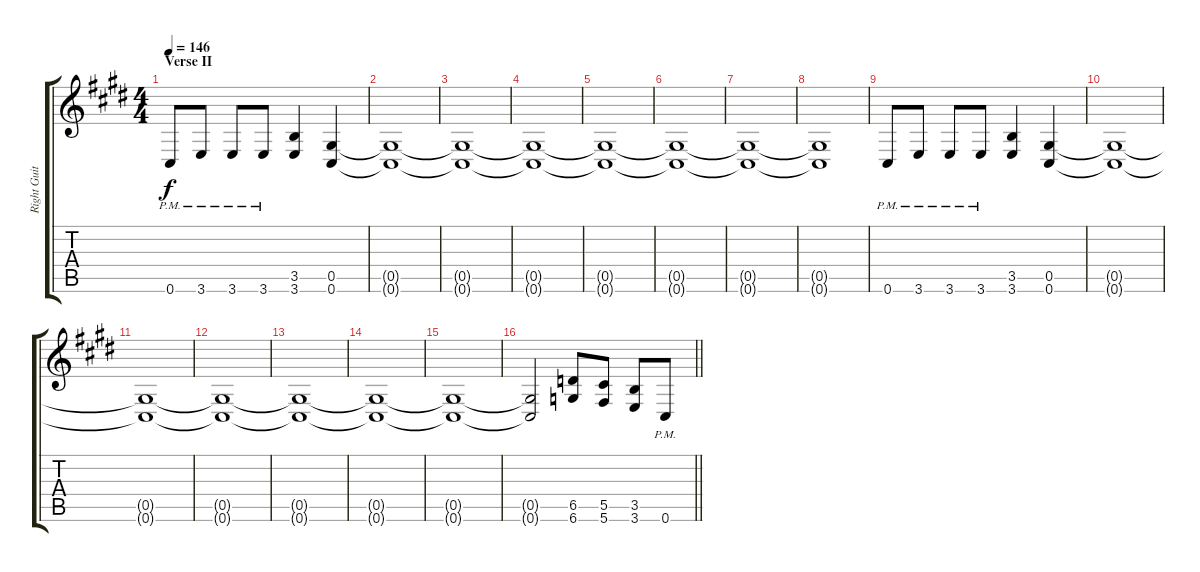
\track ("Right Guitar" "Right Guit") {instrument overdrivenguitar}
\staff {score tabs}
\tuning (Eb4 Bb3 Gb3 Db3 Ab2 Db2) {hide}
\ts (4 4)
\section ("" "Verse II")
\tempo 146
\clef g2
\ks e
0.6{pm}.8{dy f} 3.6{pm}.8 3.6{pm}.8 3.6{pm}.8 (3.5 3.6).4 (0.5 0.6).4 |
(0.5{t} 0.6{t}).1 |
(0.5{t} 0.6{t}).1 |
(0.5{t} 0.6{t}).1 |
(0.5{t} 0.6{t}).1 |
(0.5{t} 0.6{t}).1 |
(0.5{t} 0.6{t}).1 |
(0.5{t} 0.6{t}).1 |
0.6{pm}.8 3.6{pm}.8 3.6{pm}.8 3.6{pm}.8 (3.5 3.6).4 (0.5 0.6).4 |
(0.5{t} 0.6{t}).1 |
(0.5{t} 0.6{t}).1 |
(0.5{t} 0.6{t}).1 |
(0.5{t} 0.6{t}).1 |
(0.5{t} 0.6{t}).1 |
(0.5{t} 0.6{t}).1 |
\barLineRight lightlight
(0.5{t} 0.6{t}).2 (6.5 6.6).8 (5.5 5.6).8 (3.5 3.6).8 0.6{pm}.8
